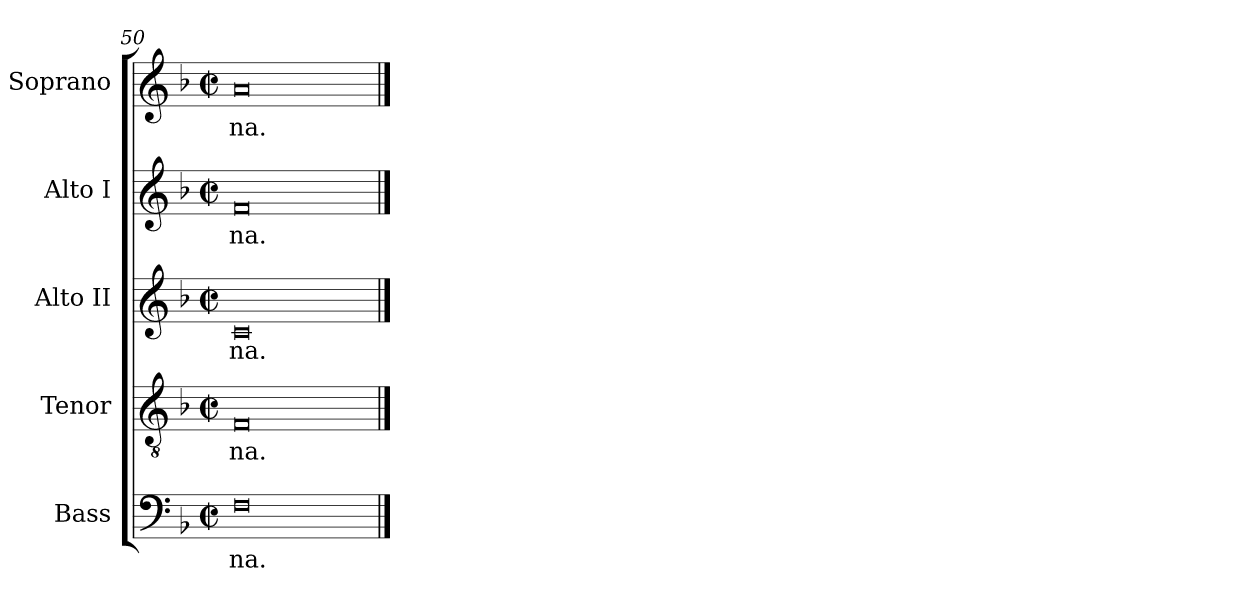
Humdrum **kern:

**kern	**text	**kern	**text	**kern	**text	**kern	**text	**kern	**text
*part5	*part5	*part4	*part4	*part3	*part3	*part2	*part2	*part1	*part1
*staff5	*staff5	*staff4	*staff4	*staff3	*staff3	*staff2	*staff2	*staff1	*staff1
*I"Bass	*	*I"Tenor	*	*I"Alto II	*	*I"Alto I	*	*I"Soprano	*
*I'B	*	*I'T	*	*I'A II	*	*I'A I	*	*I'S	*
*clefF4	*	*clefGv2	*	*clefG2	*	*clefG2	*	*clefG2	*
*k[b-]	*	*k[b-]	*	*k[b-]	*	*k[b-]	*	*k[b-]	*
*F:	*	*F:	*	*F:	*	*F:	*	*F:	*
*M4/2	*	*M4/2	*	*M4/2	*	*M4/2	*	*M4/2	*
*met(c|)	*	*met(c|)	*	*met(c|)	*	*met(c|)	*	*met(c|)	*
=50	=50	=50	=50	=50	=50	=50	=50	=50	=50
!	!LO:LY:b	!	!LO:LY:b	!	!LO:LY:b	!	!LO:LY:b	!	!LO:LY:b
0F	-na.	0F	-na.	0c	-na.	0f	na.	0a	-na.
==	==	==	==	==	==	==	==	==	==
*-	*-	*-	*-	*-	*-	*-	*-	*-	*-
